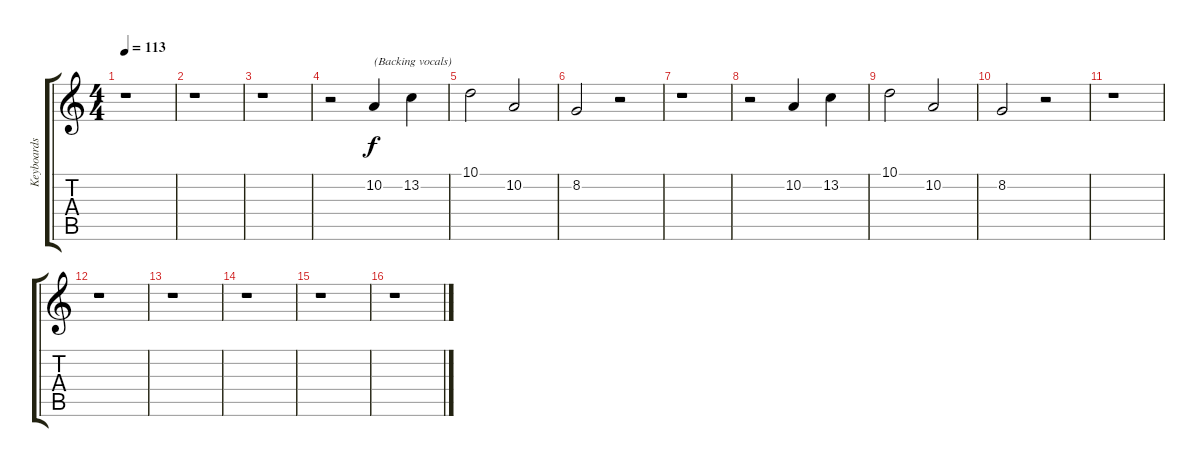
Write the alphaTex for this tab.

\track ("Keyboards 3" "Keyboards ") {instrument churchorgan}
\staff {score tabs}
\tuning (E4 B3 G3 D3 A2 E2) {hide}
\ts (4 4)
\tempo 113
\clef g2
\ks c
r.1{dy f} |
r.1 |
r.1 |
r.2 10.2.4{txt "(Backing vocals)" volume 15 instrument lead2sawtooth} 13.2.4 |
10.1.2 10.2.2 |
8.2.2 r.2 |
r.1 |
r.2 10.2.4 13.2.4 |
10.1.2 10.2.2 |
8.2.2 r.2 |
r.1 |
r.1 |
r.1 |
r.1 |
r.1 |
r.1
